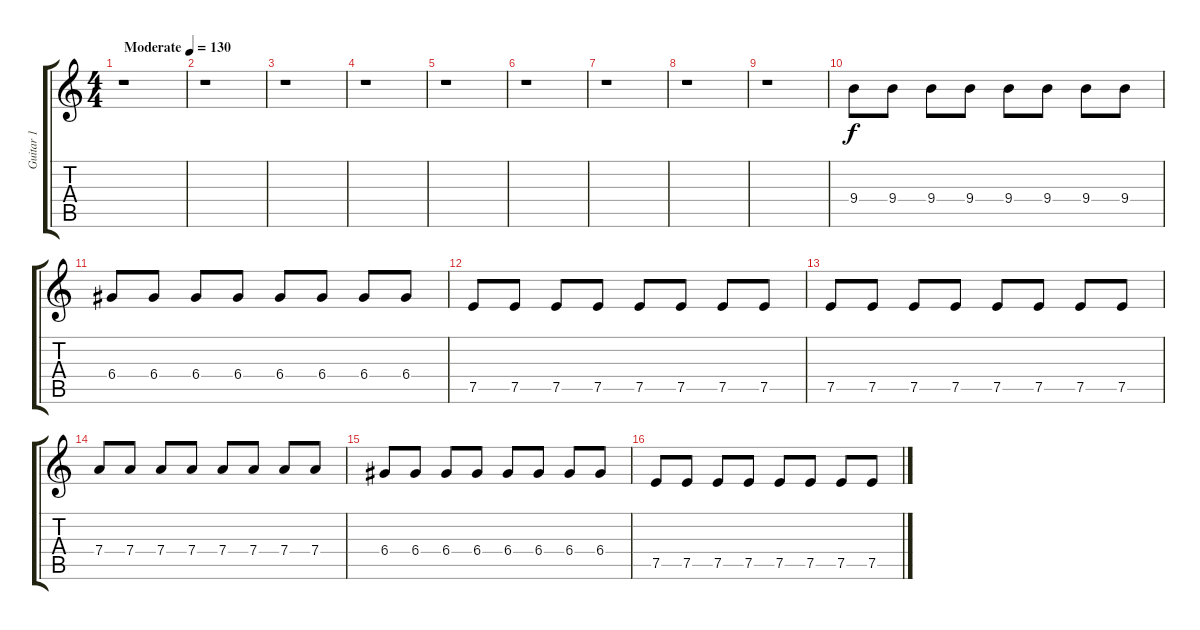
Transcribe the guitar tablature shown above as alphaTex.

\track ("Guitar 1 " "Guitar 1 ") {instrument distortionguitar}
\staff {score tabs}
\tuning (E4 B3 G3 D3 A2 E2) {hide}
\ts (4 4)
\tempo (130 "Moderate")
\clef g2
\ks c
r.1{dy f instrument distortionguitar} |
r.1 |
r.1 |
r.1 |
r.1 |
r.1 |
r.1 |
r.1 |
r.1 |
9.4.8 9.4.8 9.4.8 9.4.8 9.4.8 9.4.8 9.4.8 9.4.8 |
6.4.8 6.4.8 6.4.8 6.4.8 6.4.8 6.4.8 6.4.8 6.4.8 |
7.5.8 7.5.8 7.5.8 7.5.8 7.5.8 7.5.8 7.5.8 7.5.8 |
7.5.8 7.5.8 7.5.8 7.5.8 7.5.8 7.5.8 7.5.8 7.5.8 |
7.4.8 7.4.8 7.4.8 7.4.8 7.4.8 7.4.8 7.4.8 7.4.8 |
6.4.8 6.4.8 6.4.8 6.4.8 6.4.8 6.4.8 6.4.8 6.4.8 |
7.5.8 7.5.8 7.5.8 7.5.8 7.5.8 7.5.8 7.5.8 7.5.8
